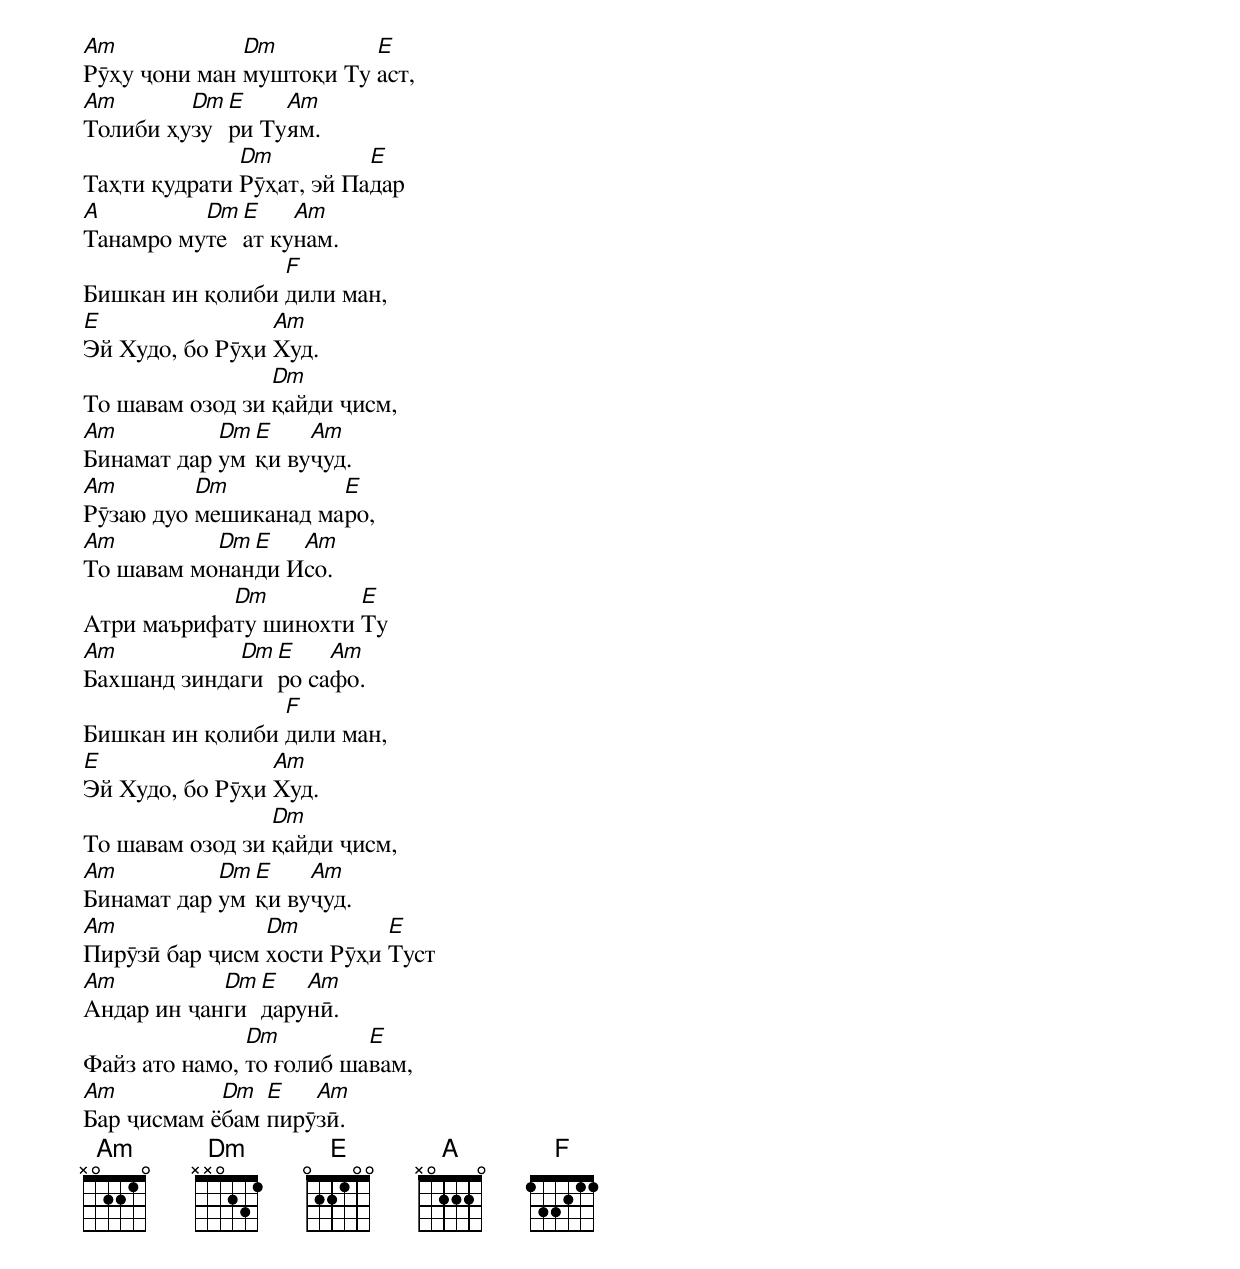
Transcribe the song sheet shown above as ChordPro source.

[Am]Рӯҳу ҷони ман [Dm]муштоқи Ту [E]аст,
[Am]Толиби ҳу[Dm]зу[E]ри Ту[Am]ям.
Таҳти қудрати [Dm]Рӯҳат, эй Па[E]дар
[A]Танамро му[Dm]те[E]ат ку[Am]нам.
Бишкан ин қолиби [F]дили ман,
[E]Эй Худо, бо Рӯҳи [Am]Худ.
То шавам озод зи [Dm]қайди ҷисм,
[Am]Бинамат дар [Dm]ум[E]қи ву[Am]ҷуд.
[Am]Рӯзаю дуо [Dm]мешиканад ма[E]ро,
[Am]То шавам мо[Dm]нан[E]ди И[Am]со.
Атри маърифа[Dm]ту шинохти [E]Ту
[Am]Бахшанд зинда[Dm]ги[E]ро са[Am]фо.
Бишкан ин қолиби [F]дили ман,
[E]Эй Худо, бо Рӯҳи [Am]Худ.
То шавам озод зи [Dm]қайди ҷисм,
[Am]Бинамат дар [Dm]ум[E]қи ву[Am]ҷуд.
[Am]Пирӯзӣ бар ҷисм [Dm]хости Рӯҳи [E]Туст
[Am]Андар ин ҷан[Dm]ги [E]дару[Am]нӣ.
Файз ато намо, [Dm]то ғолиб ша[E]вам,
[Am]Бар ҷисмам ё[Dm]бам [E]пирӯ[Am]зӣ.
